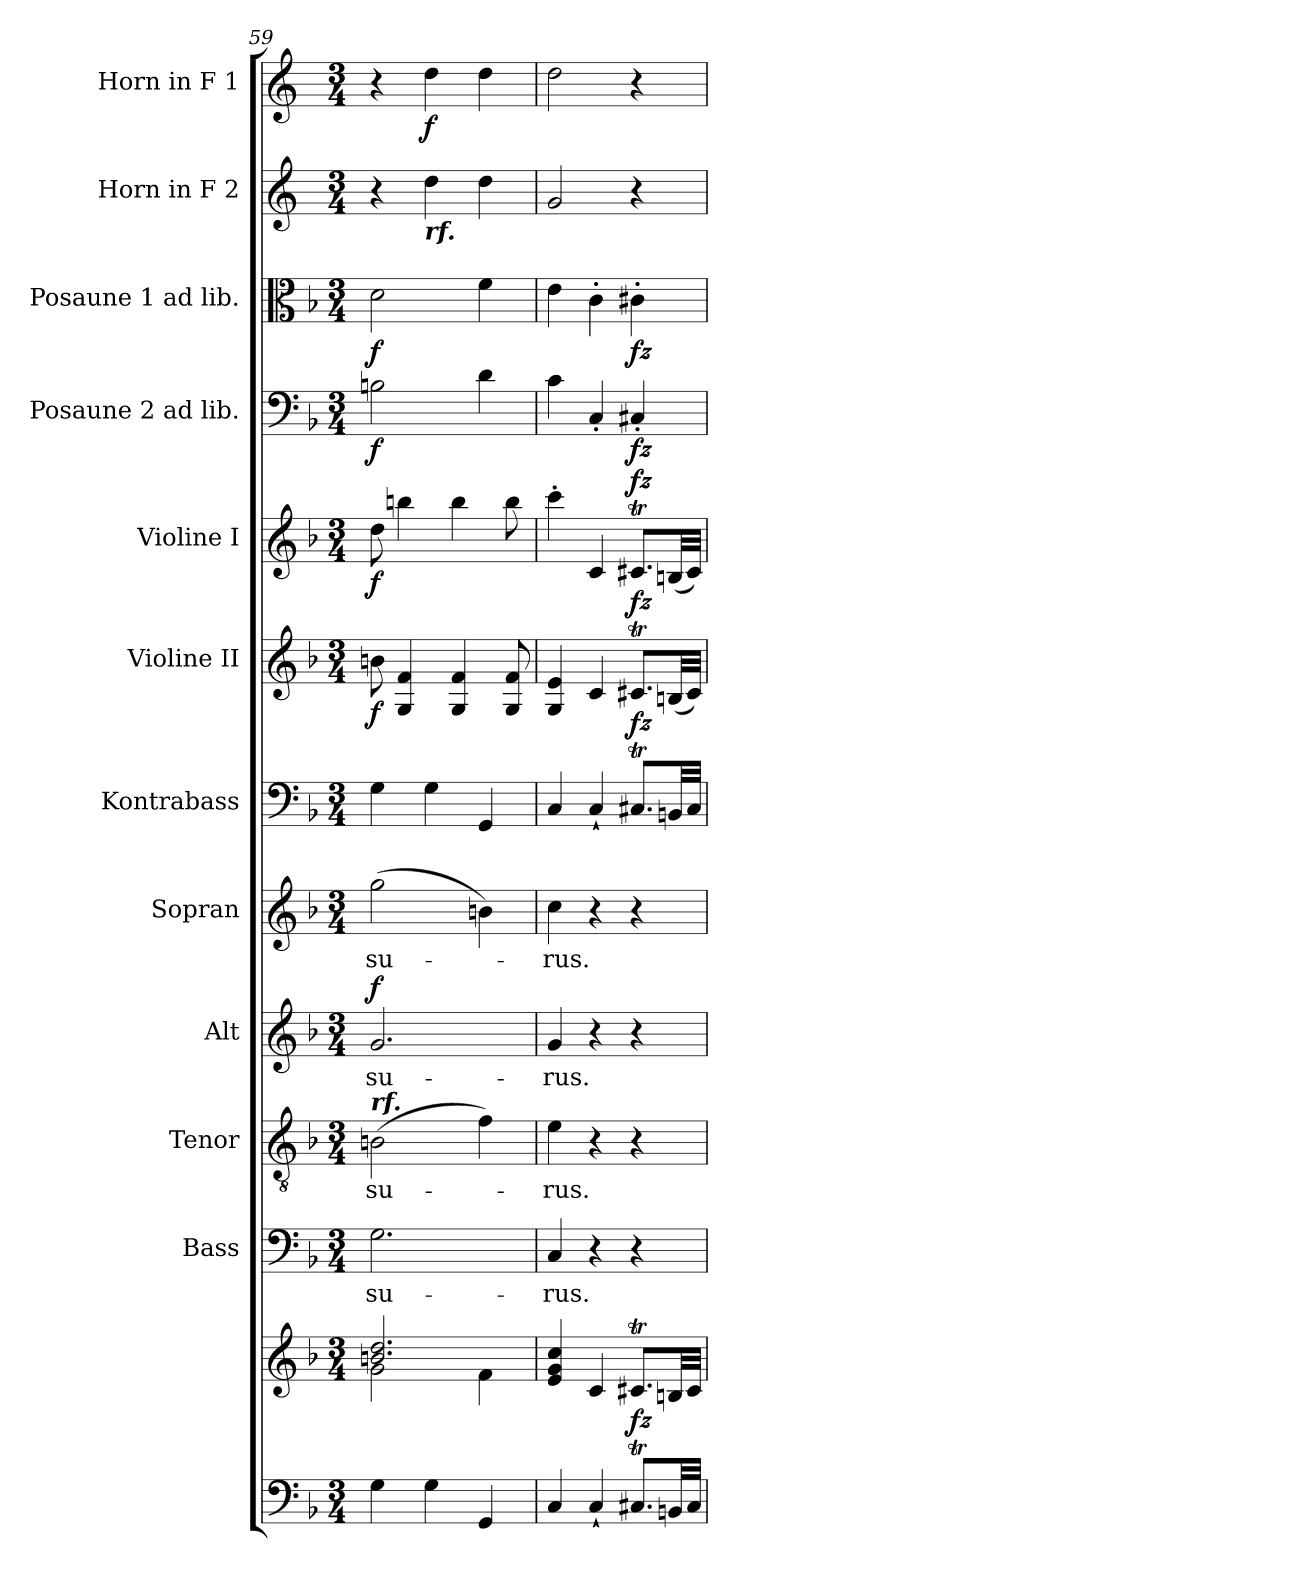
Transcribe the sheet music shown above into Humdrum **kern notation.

**kern	**kern	**dynam	**kern	**text	**dynam	**kern	**text	**kern	**text	**dynam	**kern	**text	**dynam	**kern	**dynam	**kern	**dynam	**kern	**dynam	**kern	**dynam	**kern	**dynam	**kern	**kern	**dynam
*part12	*part12	*part12	*part11	*part11	*part11	*part10	*part10	*part9	*part9	*part9	*part8	*part8	*part8	*part7	*part7	*part6	*part6	*part5	*part5	*part4	*part4	*part3	*part3	*part2	*part1	*part1
*staff13	*staff12	*staff12/13	*staff11	*staff11	*staff11	*staff10	*staff10	*staff9	*staff9	*staff9	*staff8	*staff8	*staff8	*staff7	*staff7	*staff6	*staff6	*staff5	*staff5	*staff4	*staff4	*staff3	*staff3	*staff2	*staff1	*staff1
*	*	*	*I"Bass	*	*	*I"Tenor	*	*I"Alt	*	*	*I"Sopran	*	*	*I"Kontrabass	*	*I"Violine II	*	*I"Violine I	*	*I"Posaune 2 ad lib.	*	*I"Posaune 1 ad lib.	*	*I"Horn in F 2	*I"Horn in F 1	*
*	*	*	*I'B.	*	*	*I'T.	*	*I'A.	*	*	*I'S.	*	*	*I'Kb.	*	*I'Vl. II	*	*I'Vl. I	*	*I'Pos. 2	*	*I'Pos. 1	*	*I'Hrn. F 2	*I'Hrn. F 1	*
*clefF4	*clefG2	*	*clefF4	*	*	*clefGv2	*	*clefG2	*	*	*clefG2	*	*	*clefF4	*	*clefG2	*	*clefG2	*	*clefF4	*	*clefC3	*	*clefG2	*clefG2	*
*	*	*	*	*	*	*	*	*	*	*	*	*	*	*ITrd7c12	*	*	*	*	*	*	*	*	*	*ITrd4c7	*ITrd4c7	*
*k[b-]	*k[b-]	*	*k[b-]	*	*	*k[b-]	*	*k[b-]	*	*	*k[b-]	*	*	*k[b-]	*	*k[b-]	*	*k[b-]	*	*k[b-]	*	*k[b-]	*	*k[b-]	*k[b-]	*
*F:	*F:	*	*F:	*	*	*F:	*	*F:	*	*	*F:	*	*	*F:	*	*F:	*	*F:	*	*F:	*	*F:	*	*F:	*F:	*
*M3/4	*M3/4	*	*M3/4	*	*	*M3/4	*	*M3/4	*	*	*M3/4	*	*	*M3/4	*	*M3/4	*	*M3/4	*	*M3/4	*	*M3/4	*	*M3/4	*M3/4	*
=59	=59	=59	=59	=59	=59	=59	=59	=59	=59	=59	=59	=59	=59	=59	=59	=59	=59	=59	=59	=59	=59	=59	=59	=59	=59	=59
*	*^	*	*	*	*	*	*	*	*	*	*	*	*	*	*	*	*	*	*	*	*	*	*	*	*	*
!	!	!	!	!	!	!	!LO:TX:a:Bi:t=rf.	!	!	!	!	!	!	!	!	!	!	!	!	!	!	!	!	!	!	!	!
!	!	!	!	!	!LO:LY:b	!LO:DY:a	!	!LO:LY:b	!	!LO:LY:b	!LO:DY:a	!	!LO:LY:b	!LO:DY:a	!	!	!	!LO:DY:b	!	!LO:DY:b	!	!LO:DY:b	!	!LO:DY:b	!	!	!
4G\	2.bn/ 2.dd/	2g\	.	2.G\	-su-	pf	(>2Bn\	-su-	2.g/	-su-	f	(>2gg\	-su-	pf	4GG\	.	8bn\	f	8dd\	f	2Bn\	f	2d\	f	4r	4r	.
.	.	.	.	.	.	.	.	.	.	.	.	.	.	.	.	.	4G/ 4f/	.	4bbn\	.	.	.	.	.	.	.	.
!	!	!	!	!	!	!	!	!	!	!	!	!	!	!	!	!	!	!	!	!	!	!	!	!	!LO:TX:b:Bi:t=rf.	!	!
!	!	!	!	!	!	!	!	!	!	!	!	!	!	!	!	!	!	!	!	!	!	!	!	!	!	!	!LO:DY:b
4G\	.	.	.	.	.	.	.	.	.	.	.	.	.	.	4GG\	.	.	.	.	.	.	.	.	.	4g\	4g\	f
.	.	.	.	.	.	.	.	.	.	.	.	.	.	.	.	.	4G/ 4f/	.	4bb\	.	.	.	.	.	.	.	.
4GG/	.	4f\	.	.	.	.	4f\)	.	.	.	.	4bn\)	.	.	4GGG/	.	.	.	.	.	4d\	.	4f\	.	4g\	4g\	.
.	.	.	.	.	.	.	.	.	.	.	.	.	.	.	.	.	8G/ 8f/	.	8bb\	.	.	.	.	.	.	.	.
*	*v	*v	*	*	*	*	*	*	*	*	*	*	*	*	*	*	*	*	*	*	*	*	*	*	*	*	*
=60	=60	=60	=60	=60	=60	=60	=60	=60	=60	=60	=60	=60	=60	=60	=60	=60	=60	=60	=60	=60	=60	=60	=60	=60	=60	=60
!	!	!	!	!LO:LY:b	!	!	!LO:LY:b	!	!LO:LY:b	!	!	!LO:LY:b	!	!	!	!	!	!	!	!	!	!	!	!	!	!
4C/	4e/ 4g/ 4cc/	.	4C/	-rus.	.	4e\	-rus.	4g/	-rus.	.	4cc\	-rus.	.	4CC/	.	4G/ 4e/	.	4ccc'>\	.	4c\	.	4e\	.	2c/	2g\	.
4C`</	4c/	.	4r	.	.	4r	.	4r	.	.	4r	.	.	4CC`</	.	4c/	.	4c/	.	4C'</	.	4c'>\	.	.	.	.
!	!	!LO:DY:a=2	!	!	!	!	!	!	!	!	!	!	!	!	!LO:DY:a	!	!LO:DY:a	!	!LO:DY:a	!	!LO:DY:b	!	!LO:DY:b	!	!	!
8.C#Xt/L	8.c#Xt/L	fz	4r	.	.	4r	.	4r	.	.	4r	.	.	8.CC#Xt/L	fz	8.c#Xt/L	fz	8.c#Xt/L	fz	4C#X'</	fz	4c#X'>\	fz	4r	4r	.
32BBn/LL	32Bn/LL	.	.	.	.	.	.	.	.	.	.	.	.	32BBBn/LL	.	(<32Bn/LL	.	(<32Bn/LL	.	.	.	.	.	.	.	.
32C#/JJJ	32c#/JJJ	.	.	.	.	.	.	.	.	.	.	.	.	32CC#/JJJ	.	32c#/JJJ)	.	32c#/JJJ)	.	.	.	.	.	.	.	.
=	=	=	=	=	=	=	=	=	=	=	=	=	=	=	=	=	=	=	=	=	=	=	=	=	=	=
*-	*-	*-	*-	*-	*-	*-	*-	*-	*-	*-	*-	*-	*-	*-	*-	*-	*-	*-	*-	*-	*-	*-	*-	*-	*-	*-
